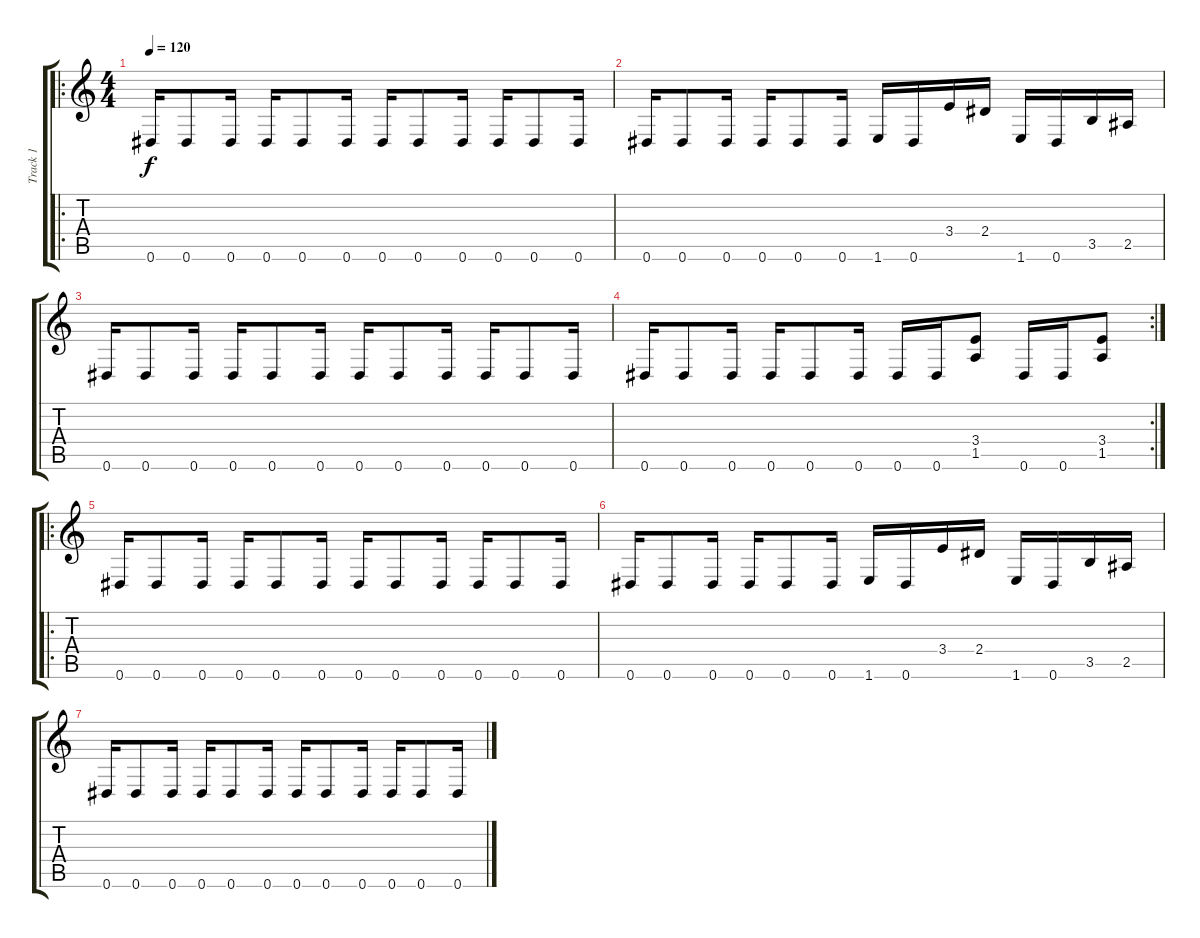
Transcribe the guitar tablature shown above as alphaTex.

\track ("Track 1" "Track 1") {instrument overdrivenguitar}
\staff {score tabs}
\tuning (Eb4 Bb3 Gb3 Db3 Ab2 Eb2) {hide}
\ro
\ts (4 4)
\tempo 120
\clef g2
\ks c
0.6.16{dy f instrument overdrivenguitar} 0.6.8 0.6.16 0.6.16 0.6.8 0.6.16 0.6.16 0.6.8 0.6.16 0.6.16 0.6.8 0.6.16 |
0.6.16 0.6.8 0.6.16 0.6.16 0.6.8 0.6.16 1.6.16 0.6.16 3.4.16 2.4.16 1.6.16 0.6.16 3.5.16 2.5.16 |
0.6.16 0.6.8 0.6.16 0.6.16 0.6.8 0.6.16 0.6.16 0.6.8 0.6.16 0.6.16 0.6.8 0.6.16 |
\rc 2
0.6.16 0.6.8 0.6.16 0.6.16 0.6.8 0.6.16 0.6.16 0.6.16 (3.4 1.5).8 0.6.16 0.6.16 (3.4 1.5).8 |
\ro
0.6.16 0.6.8 0.6.16 0.6.16 0.6.8 0.6.16 0.6.16 0.6.8 0.6.16 0.6.16 0.6.8 0.6.16 |
0.6.16 0.6.8 0.6.16 0.6.16 0.6.8 0.6.16 1.6.16 0.6.16 3.4.16 2.4.16 1.6.16 0.6.16 3.5.16 2.5.16 |
0.6.16 0.6.8 0.6.16 0.6.16 0.6.8 0.6.16 0.6.16 0.6.8 0.6.16 0.6.16 0.6.8 0.6.16
